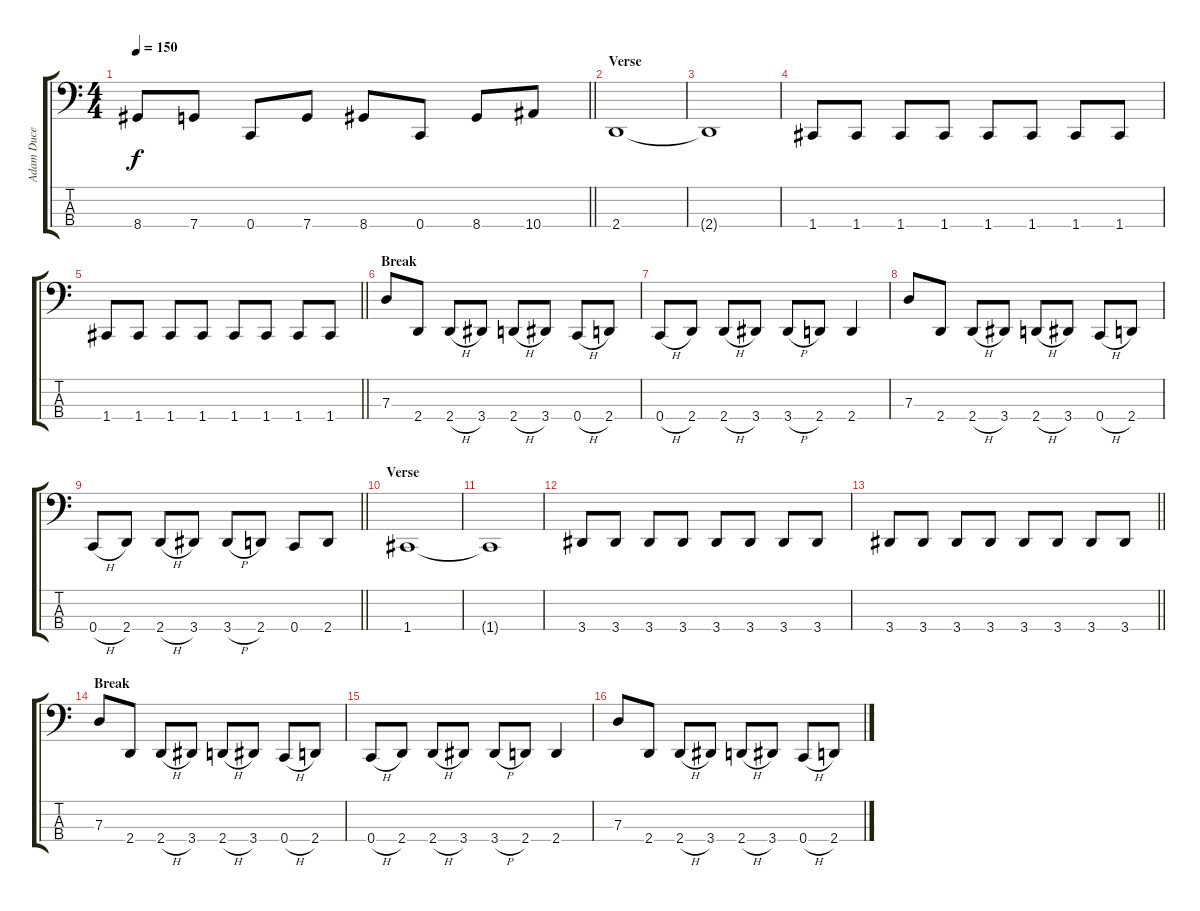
\track ("Adam Duce" "Adam Duce") {instrument electricbasspick}
\staff {score tabs}
\tuning (F2 C2 G1 C1) {hide}
\ts (4 4)
\tempo 150
\clef f4
\barLineRight lightlight
\ks c
8.4.8{dy f} 7.4.8 0.4.8 7.4.8 8.4.8 0.4.8 8.4.8 10.4.8 |
\section ("" "Verse")
2.4.1 |
2.4{t}.1 |
1.4.8 1.4.8 1.4.8 1.4.8 1.4.8 1.4.8 1.4.8 1.4.8 |
\barLineRight lightlight
1.4.8 1.4.8 1.4.8 1.4.8 1.4.8 1.4.8 1.4.8 1.4.8 |
\section ("" "Break")
7.3.8 2.4.8 2.4{h}.8 3.4.8 2.4{h}.8 3.4.8 0.4{h}.8 2.4.8 |
0.4{h}.8 2.4.8 2.4{h}.8 3.4.8 3.4{h}.8 2.4.8 2.4.4 |
7.3.8 2.4.8 2.4{h}.8 3.4.8 2.4{h}.8 3.4.8 0.4{h}.8 2.4.8 |
\barLineRight lightlight
0.4{h}.8 2.4.8 2.4{h}.8 3.4.8 3.4{h}.8 2.4.8 0.4.8 2.4.8 |
\section ("" "Verse")
1.4.1 |
1.4{t}.1 |
3.4.8 3.4.8 3.4.8 3.4.8 3.4.8 3.4.8 3.4.8 3.4.8 |
\barLineRight lightlight
3.4.8 3.4.8 3.4.8 3.4.8 3.4.8 3.4.8 3.4.8 3.4.8 |
\section ("" "Break")
7.3.8 2.4.8 2.4{h}.8 3.4.8 2.4{h}.8 3.4.8 0.4{h}.8 2.4.8 |
0.4{h}.8 2.4.8 2.4{h}.8 3.4.8 3.4{h}.8 2.4.8 2.4.4 |
7.3.8 2.4.8 2.4{h}.8 3.4.8 2.4{h}.8 3.4.8 0.4{h}.8 2.4.8
